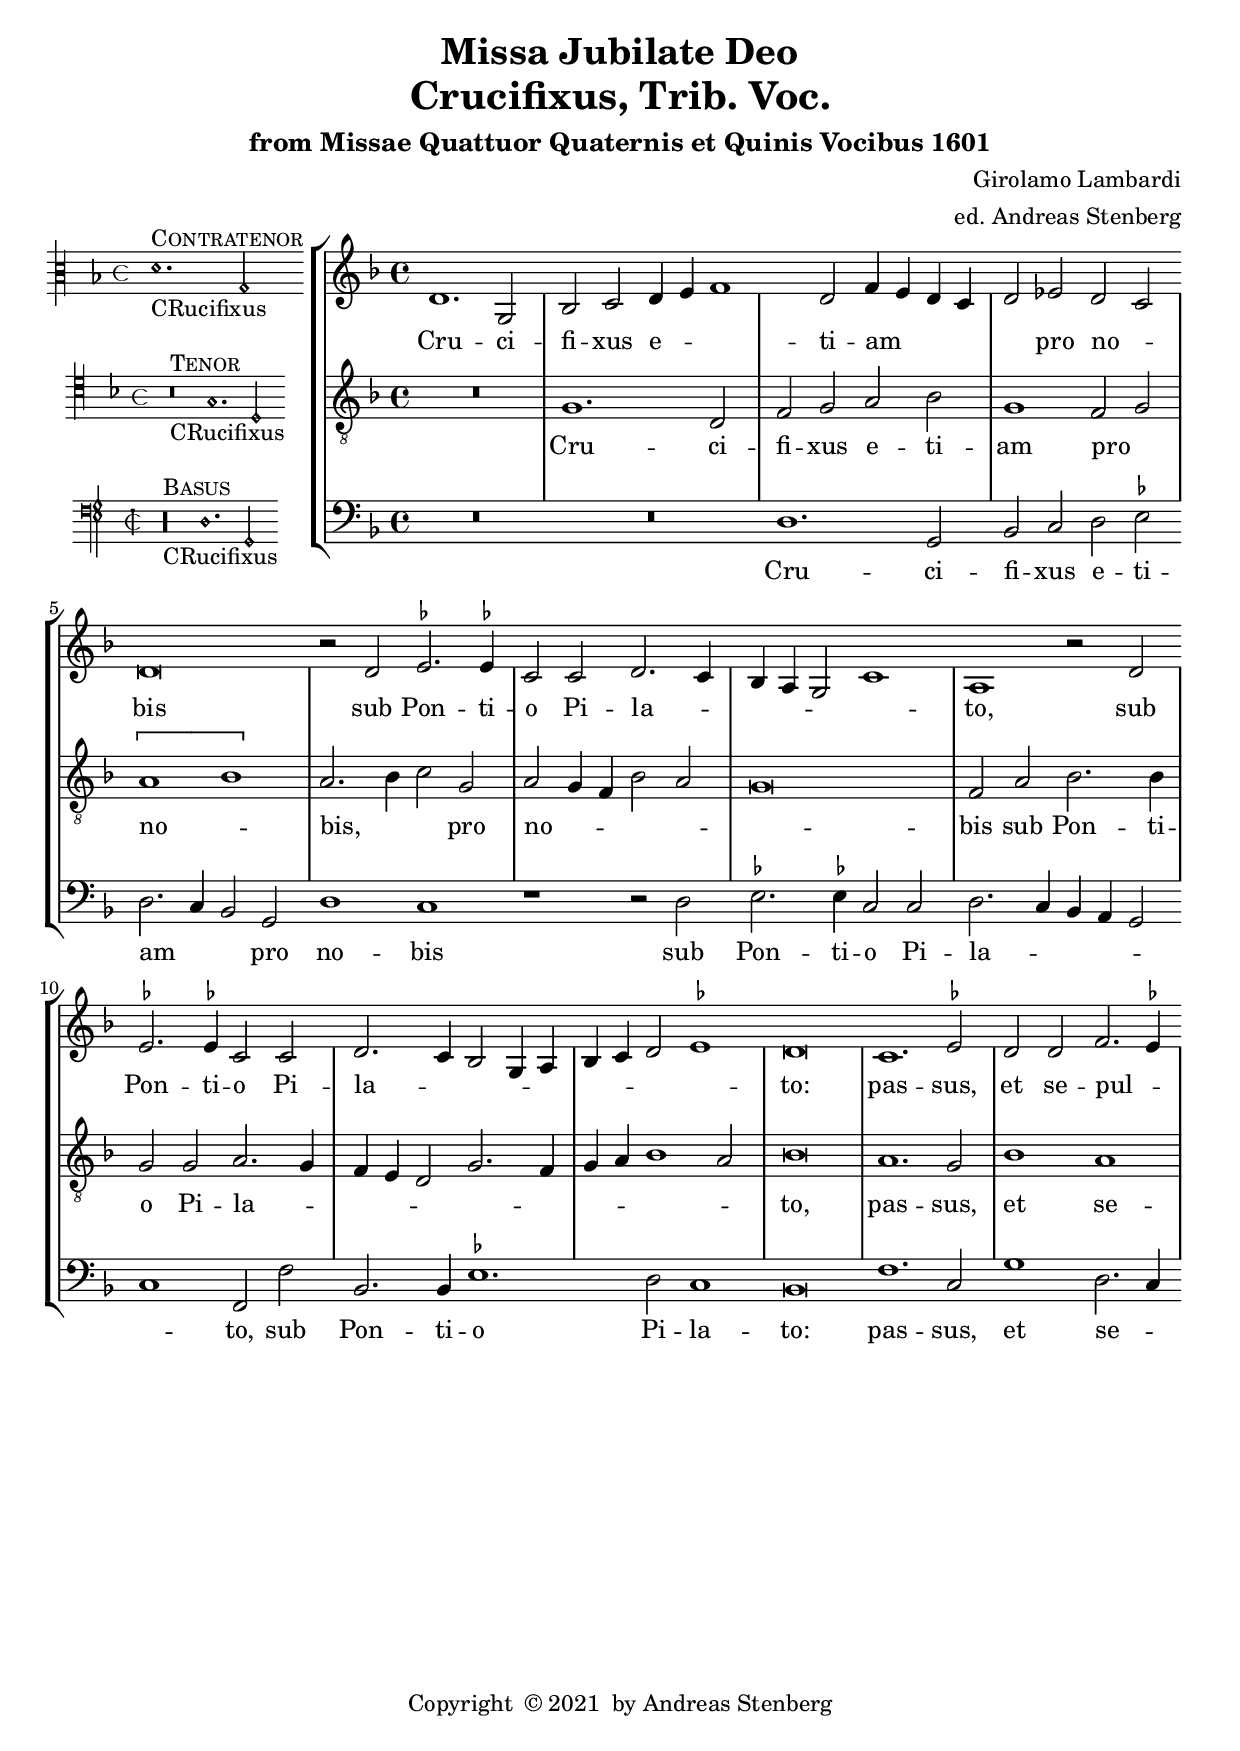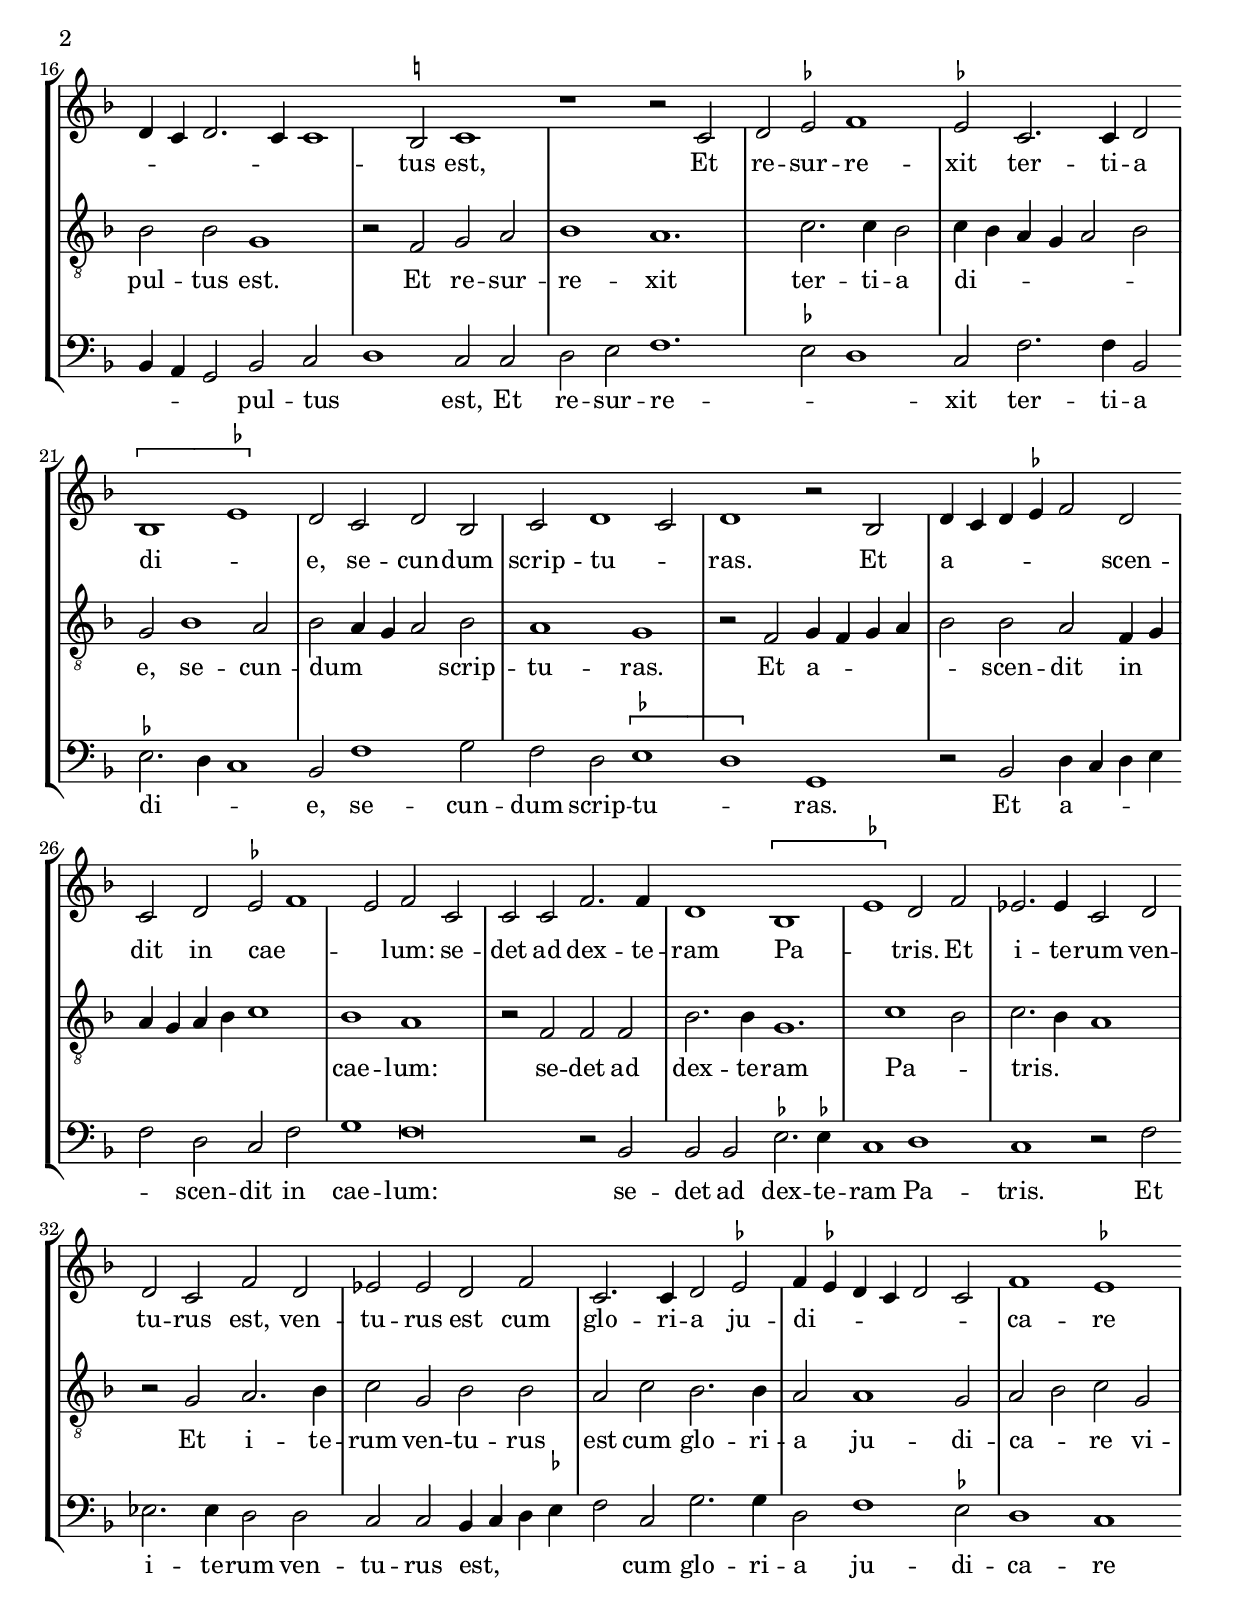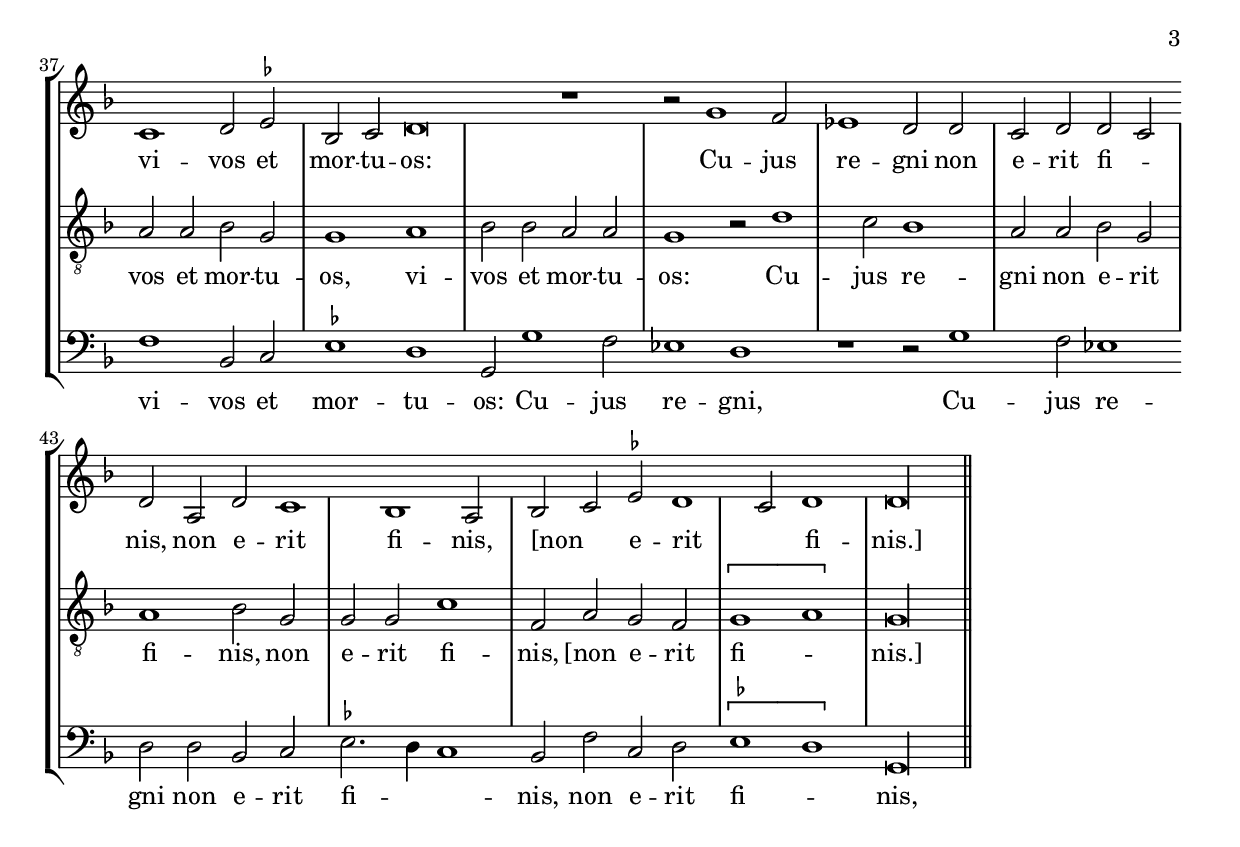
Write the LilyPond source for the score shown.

\version "2.18.0"
\include "deutsch.ly"
#(append! supported-clefs '(("mensural-f3" . ("clefs.mensural.f" 0 0))))
ficta = \once \set suggestAccidentals =##t

\header {
  title = \markup {
    \center-column {
      "Missa Jubilate Deo"
      \fontsize #0.5 "Crucifixus, Trib. Voc."
      %      "Wann er zu nacht"
      \vspace #0.5
    }
  }
  subtitle = "from Missae Quattuor Quaternis et Quinis Vocibus 1601"
  composer = "Girolamo Lambardi"
  arranger = "ed. Andreas Stenberg"
  poet = ""
  meter =""
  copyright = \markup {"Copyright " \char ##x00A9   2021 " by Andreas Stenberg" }
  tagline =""
}
%}
globalVII = {
  \key f \major
}

sopMusicVII = \relative c' {

  \set Score.tempoHideNote = ##t
  \tempo 1 = 72
  \time 4/4
  \set Timing.measureLength = #(ly:make-moment 4/2)
    \override Staff.BarLine.transparent = ##t
  d1. g,2
  b2 c2 d4( e4 f1)
  d2 f4( e4 d4 c4
  d2) es2 d2( c2)
  d\breve
  r2 d2 \ficta es2. \ficta es!4
  c2 c2 d2.( c4

  b4 a4 g2 c1)
  a1 r2 d2
  \ficta es2. \ficta es!4 c2 c2
  d2.( c4 b2 g4 a4
  b4 c4 d2 \ficta es1)
  d\breve
  c1. \ficta es2
  d2 d2 f2.( \ficta es4
  d4 c4 d2. c4 c1)
  \ficta h2 c1

  r1 r2 c2
  d2 \ficta es2 f1
  \ficta es2 c2. c4 d2
  \[b1( \ficta es1)\]
  d2 c2 d2 b2
  c2 d1( c2)
  d1 r2 b2
  d4( c4 d4 \ficta es4 f2) d2
  c2 d2 \ficta es2( f1
  e2) f2 c2
  c2 c2

  f2. f4
  d1 \[b1(
  \ficta es1)\] d2 f2
  es2. es4 c2 d2
  d2 c2 f2 d2
  es2 es2 d2 f2
  c2. c4 d2 \ficta es2
  f4( \ficta es4 d4 c4 d2 c2)
  f1 \ficta es1

  c1 d2 \ficta \ficta es2
  b2 c2 d\breve
  r1
  r2 g1 f2
  es1 d2 d2
  c2 d2 d2( c2)
  d2 a2 d2 c1
  b1 a2
  b2( c2) \ficta es2 d1(
  c2) d1
  d\longa
  \revert Staff.BarLine.transparent
  \bar "||"
}
sopWordsVII = \lyricmode {
  Cru -- ci -- fi -- xus e -- ti -- am pro no -- bis sub Pon -- ti -- o Pi -- la -- to,
sub Pon -- ti -- o Pi -- la -- to:
pas -- sus, et se -- pul -- tus est,

Et re -- sur -- re -- xit ter -- ti -- a di -- e,
se -- cun -- dum scrip -- tu -- ras.
Et a -- scen -- dit in cae -- lum:
se -- det ad dex -- te -- ram Pa -- tris.
Et i -- te -- rum ven -- tu -- rus est,
ven -- tu -- rus est
cum glo -- ri -- a ju -- di -- ca -- re vi -- vos et mor -- tu -- os:
Cu -- jus re -- gni non e -- rit fi -- nis,
non e -- rit fi -- nis,
[non e -- rit fi -- nis.]

Et in Spi -- ri -- tum sanc -- tum Do -- mi -- num,
et vi -- vi -- fi -- can -- tem:
Qui ex Pa -- tre, Fi -- lio -- que pro -- ce -- dit.
Qui cum Pa -- tre, et Fi -- lio si -- mul ado -- ra -- tur,
et con -- glo -- ri -- fi -- ca -- tur:
Qui lo -- cu -- tus est per Pro -- phe -- tas.

Et unam, sanc -- tam, ca -- tho -- li -- cam et apo -- sto -- li -- cam Ec -- cle -- siam.
Con -- fi -- teor unum bap -- ti -- sma
in re -- mis -- sio -- nem pec -- ca -- to -- rum.
Et ex -- pec -- to re -- sur -- rec -- tio -- nem mor -- tuo -- rum
Et vi -- tam ven -- tu -- ri sae -- cu -- li.
Amen.

}
altoMusicVII = \relative c' {
  \clef "G_8"
  %\override Staff.BarLine.transparent = ##t
  R\breve
  g1. d2
  f2 g2 a2 b2
  g1 f2( g2)
  \[a1( b1)\]
  a2.( b4 c2) g2
  a2( g4 f4 b2 a2
  g\breve) f2 a2

  b2. b4 g2 g2
  a2.( g4 f4 e4 d2
  g2. f4 g4 a4 b1
  a2) b\breve
  a1.
  g2 b1
  a1 b2 b2
  g1 r2 f2
  g2 a2 b1
  a1. c2.
  c4 b2

  c4( b4 a4 g4 a2 b2)
  g2 b1 a2
  b2( a4 g4 a2) b2
  a1 g1
  r2 f2 g4( f4 g4 a4
  b2) b2 a2 f4( g4
  a4 g4 a4 b4 c1)
  b1 a1
  r2 f2

  f2 f2
  b2. b4 g1.
  c1( b2)
  c2.( b4 a1)
  r2 g2 a2. b4
  c2 g2 b2 b2
  a2 c2 b2. b4
  a2 a1 g2
  a2( b2) c2 g2

  a2 a2 b2 g2
  g1 a1
  b2 b2 a2 a2
  g1 r2 d'1
  c2 b1
  a2 a2 b2 g2
  a1 b2 g2
  g2 g2 c1
  f,2 a2 g2 f2
  \[g1( a1)\]
  \cadenzaOn
  g\longa
  \revert Staff.BarLine.transparent
  \cadenzaOff
}
altoWordsVII = \lyricmode {
  Cru -- ci -- fi -- xus e -- ti -- am pro no -- bis,
  pro no -- bis sub Pon -- ti -- o Pi -- la -- to,
  pas -- sus, et se -- pul -- tus est.

Et re -- sur -- re -- xit ter -- ti -- a di -- e,
se -- cun -- dum scrip -- tu -- ras.
Et a -- scen -- dit in cae -- lum:
se -- det ad dex -- te -- ram Pa -- tris.
Et i -- te -- rum ven -- tu -- rus est
cum glo -- ri -- a ju -- di -- ca -- re vi -- vos et mor -- tu -- os,
vi -- vos et mor -- tu -- os:
Cu -- jus re -- gni non e -- rit fi -- nis,
non e -- rit fi -- nis,
[non e -- rit fi -- nis.]

Et in Spi -- ri -- tum sanc -- tum Do -- mi -- num,
et vi -- vi -- fi -- can -- tem:
Qui ex Pa -- tre, Fi -- lio -- que pro -- ce -- dit.
Qui cum Pa -- tre, et Fi -- lio si -- mul ado -- ra -- tur,
et con -- glo -- ri -- fi -- ca -- tur:
Qui lo -- cu -- tus est per Pro -- phe -- tas.

Et unam, sanc -- tam, ca -- tho -- li -- cam et apo -- sto -- li -- cam Ec -- cle -- siam.
Con -- fi -- teor unum bap -- ti -- sma
in re -- mis -- sio -- nem pec -- ca -- to -- rum.
Et ex -- pec -- to re -- sur -- rec -- tio -- nem mor -- tuo -- rum
Et vi -- tam ven -- tu -- ri sae -- cu -- li.
Amen.

}

bassMusicVII = \relative c {
  \clef "bass"
  \override Staff.BarLine.transparent = ##t
  R\breve*2
  d1. g,2
  b2 c2 d2 \ficta es2
  d2.( c4 b2) g2
  d'1 c1
  r1 r2 d2
  \ficta es2. \ficta es!4 c2 c2
  d2.( c4 b4 a4 g2

  c1) f,2 f'2
  b,2. b4 \ficta es1.
  d2 c1
  b\breve
  f'1. c2
  g'1 d2.( c4
  b4 a4 g2) b2 c2(
  d1) c2 c2
  d2 e2 f1.(
  \ficta es2 d1)
  c2 f2. f4 b,2

  \ficta es2.( d4 c1)
  b2 f'1 g2
  f2 d2 \[\ficta es1(
  d1)\] g,1
  r2 b2 d4( c4 d4 e4
  f2) d2 c2 f2
  g1 f\breve
  r2 b,2 b2 b2
  \ficta es2. \ficta es!4 c1
  d1

  c1 r2 f2
  es2. es4 d2 d2
  c2 c2 b4( c4 d4 \ficta es4
  f2) c2 g'2. g4
  d2 f1 \ficta es2
  d1 c1

  f1 b,2 c2
  \ficta es1 d1
  g,2 g'1 f2
  es1 d1
  r1 r2 g1
  f2 es1
  d2 d2 b2 c2
  \ficta es2.( d4 c1)
  b2 f'2 c2 d2
  \[\ficta es1( d1)\]
  g,\longa
  \revert Staff.BarLine.transparent
}
bassWordsVII = \lyricmode {
  Cru -- ci -- fi -- xus e -- ti -- am pro no -- bis sub Pon -- ti -- o Pi -- la -- to,
sub Pon -- ti -- o Pi -- la -- to:
pas -- sus, et se -- pul -- tus est,

Et re -- sur -- re -- xit ter -- ti -- a di -- e,
se -- cun -- dum scrip -- tu -- ras.
Et a -- scen -- dit in cae -- lum:
se -- det ad dex -- te -- ram Pa -- tris.
Et i -- te -- rum ven -- tu -- rus est,
cum glo -- ri -- a ju -- di -- ca -- re vi -- vos et mor -- tu -- os:
Cu -- jus re -- gni,
Cu -- jus re -- gni non e -- rit fi -- nis,
non e -- rit fi -- nis,
[non e -- rit fi -- nis.]

Et in Spi -- ri -- tum sanc -- tum Do -- mi -- num,
et vi -- vi -- fi -- can -- tem:
Qui ex Pa -- tre, Fi -- lio -- que pro -- ce -- dit.
Qui cum Pa -- tre, et Fi -- lio si -- mul ado -- ra -- tur,
et con -- glo -- ri -- fi -- ca -- tur:
Qui lo -- cu -- tus est per Pro -- phe -- tas.

Et unam, sanc -- tam, ca -- tho -- li -- cam et apo -- sto -- li -- cam Ec -- cle -- siam.
Con -- fi -- teor unum bap -- ti -- sma
in re -- mis -- sio -- nem pec -- ca -- to -- rum.
Et ex -- pec -- to re -- sur -- rec -- tio -- nem mor -- tuo -- rum
Et vi -- tam ven -- tu -- ri sae -- cu -- li.
Amen.
}
incipriVIIDiscantus = \markup {
  \score {
    {
      %      \set Staff.instrumentName = #"Tenor "
      \override NoteHead.style = #'neomensural
      \override Rest.style = #'neomensural
      \override Staff.TimeSignature.style = #'mensural
      \cadenzaOn
      \clef "petrucci-c3"
      \key f \major
      \time 4/4

      d'1.^\markup { \smallCaps"Contratenor"}
      _"CRucifixus" g2

    }
    \layout {
      \context {
        \Voice
        \remove "Ligature_bracket_engraver"
        \consists "Mensural_ligature_engraver"
      }
      line-width = 4.5\cm
    }
  }
}


incipriVIIAltus = \markup {
  \score {
    {
      %      \set Staff.instrumentName = #"Tenor "
      \override NoteHead.style = #'neomensural
      \override Rest.style = #'neomensural
      \override Staff.TimeSignature.style = #'mensural
      \cadenzaOn
      \clef "petrucci-c4"
      \key f \major
      \time 4/4
      r\breve^\markup \smallCaps"Tenor"_"CRucifixus"
      g1. d2
    }
    \layout {
      \context {
        \Voice
        \remove "Ligature_bracket_engraver"
        \consists "Mensural_ligature_engraver"
      }
      line-width = 4.5\cm
    }
  }
}


incipriVIIBassus = \markup {
  \score {
    {
      %      \set Staff.instrumentName = #"Tenor "
      \override NoteHead.style = #'neomensural
      \override Rest.style = #'neomensural
      \override Staff.TimeSignature.style = #'mensural
      \cadenzaOn
      \clef "petrucci-f"
      \key c \major
      \time 2/2
      r\longa^\markup \smallCaps"Basus"
      _"CRucifixus"
      d1. g,2
    }
    \layout {
      \context {
        \Voice
        \remove "Ligature_bracket_engraver"
        \consists "Mensural_ligature_engraver"
      }
      line-width = 4.5\cm
    }
  }
}


\score {
  <<
    \new StaffGroup \with {
      \override VerticalAxisGroup.staff-staff-spacing = #'((basic-distance . 12))
    } <<
      \new Staff = treble <<
        \set Staff.instrumentName = \incipriVIIDiscantus
        \new Voice = "sopranos" {
          \set  Staff.midiInstrument ="choir aahs"
          %	\voiceOne
          << \globalVII \sopMusicVII >>
        }
      >>
      \new Lyrics = sopranos { s1 }

      \new Staff = "medius" <<
        \set Staff.instrumentName = \incipriVIIAltus

        \new Voice = "altos" {
          %	\voiceTwo
          \set  Staff.midiInstrument ="choir aahs"
          << \globalVII \altoMusicVII >>
        }
      >>

      \new Lyrics = "altos" { s1 }

      \new Staff ="basses" {
        \set Staff.instrumentName = \incipriVIIBassus

        \new Voice = "basses" {
          \set  Staff.midiInstrument ="choir aahs"
          \clef "treble_8"
          %	\voiceTwo
          << \globalVII \bassMusicVII >>
        }
      }
    >>
    \new Lyrics = basses { s1 }

    \context Lyrics = sopranos \lyricsto sopranos \sopWordsVII
    \context Lyrics = altos \lyricsto altos \altoWordsVII
    \context Lyrics = basses \lyricsto basses \bassWordsVII
  >>
  \layout {
    \context {
      \Score
      % no bars in staves
      %      \override BarLine.transparent = ##t

    }
    % the next three instructions keep the lyrics between the bar lines
    \context {
      \Lyrics
      \consists "Bar_engraver"
      \override BarLine.transparent = ##t
    }
    \context {
      \StaffGroup
      \consists "Separating_line_group_engraver"
    }
    \context {
      \Voice
      % no slurs
      \override Slur.transparent = ##t
      % Comment in the below "\remove" command to allow line
      % breaking also at those barlines where a note overlaps
      % into the next bar.  The command is commented out in this
      % short example score, but especially for large scores, you
      % will typically yield better line breaking and thus improve
      % overall spacing if you comment in the following command.
      %\remove "Forbid_line_break_engraver"
    }
    indent = 4.5\cm
  }

}
\score {
  <<
    \new StaffGroup <<
      \new Staff = treble <<
        \set Staff.instrumentName = \incipriVIIDiscantus
        \new Voice = "sopranos" {
          \set  Staff.midiInstrument ="choir aahs"
          %	\voiceOne
          << \globalVII \sopMusicVII >>
        }
      >>
      \new Lyrics = sopranos { s1 }

      \new Staff = "medius" <<
        \set Staff.instrumentName = \incipriVIIAltus

        \new Voice = "altos" {
          %	\voiceTwo
          \set  Staff.midiInstrument ="choir aahs"
          << \globalVII \altoMusicVII >>
        }
      >>

      \new Lyrics = "altos" { s1 }

      \new Staff ="basses" {
        \set Staff.instrumentName = \incipriVIIBassus

        \new Voice = "basses" {
          \set  Staff.midiInstrument ="choir aahs"
          \clef "G_8"
          %	\voiceTwo
          << \globalVII \bassMusicVII >>
        }
      }
    >>
    \new Lyrics = basses { s1 }

    \context Lyrics = sopranos \lyricsto sopranos \sopWordsVII
    \context Lyrics = altos \lyricsto altos \altoWordsVII
    \context Lyrics = basses \lyricsto basses \bassWordsVII
  >>
  \midi {}
}
\paper {
  ragged-bottom = ##t
  ragged-last-bottom = ##t
  ragged-last = ##t
}

%{
convert-ly.py (GNU LilyPond) 2.18.2  convert-ly.py: Processing `'...
Applying conversion: 2.15.7, 2.15.9, 2.15.10, 2.15.16, 2.15.17,
2.15.18, 2.15.19, 2.15.20, 2.15.25, 2.15.32, 2.15.39, 2.15.40,
2.15.42, 2.15.43, 2.16.0, 2.17.0, 2.17.4, 2.17.5, 2.17.6, 2.17.11,
2.17.14, 2.17.15, 2.17.18, 2.17.19, 2.17.20, 2.17.25, 2.17.27,
2.17.29, 2.17.97, 2.18.0
%}
